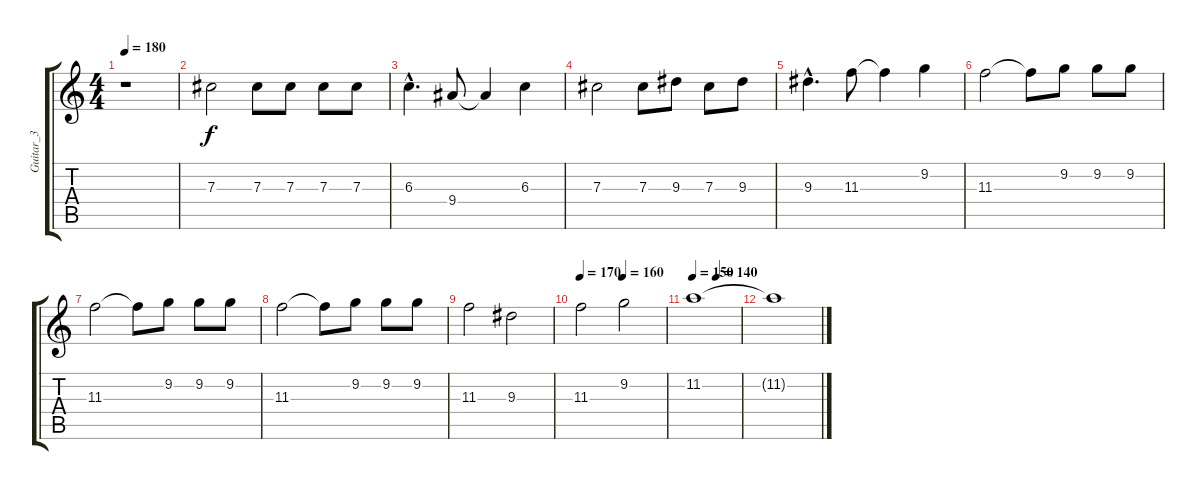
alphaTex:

\track ("Guitar_3" "Guitar_3") {instrument distortionguitar}
\staff {score tabs}
\tuning (Eb4 Bb3 Gb3 Db3 Ab2 Eb2) {hide}
\ts (4 4)
\tempo 180
\clef g2
\ks c
r.1{dy f} |
7.3.2 7.3.8 7.3.8 7.3.8 7.3.8 |
6.3{hac}.4{d} 9.4.8 9.4{t}.4 6.3.4 |
7.3.2 7.3.8 9.3.8 7.3.8 9.3.8 |
9.3{hac}.4{d} 11.3.8 11.3{t}.4 9.2.4 |
11.3.2 11.3{t}.8 9.2.8 9.2.8 9.2.8 |
11.3.2 11.3{t}.8 9.2.8 9.2.8 9.2.8 |
11.3.2 11.3{t}.8 9.2.8 9.2.8 9.2.8 |
11.3.2 9.3.2 |
\tempo 170
\tempo (160 0.5)
11.3.2 9.2.2 |
\tempo 150
\tempo (140 0.5)
11.2.1 |
11.2{t}.1
